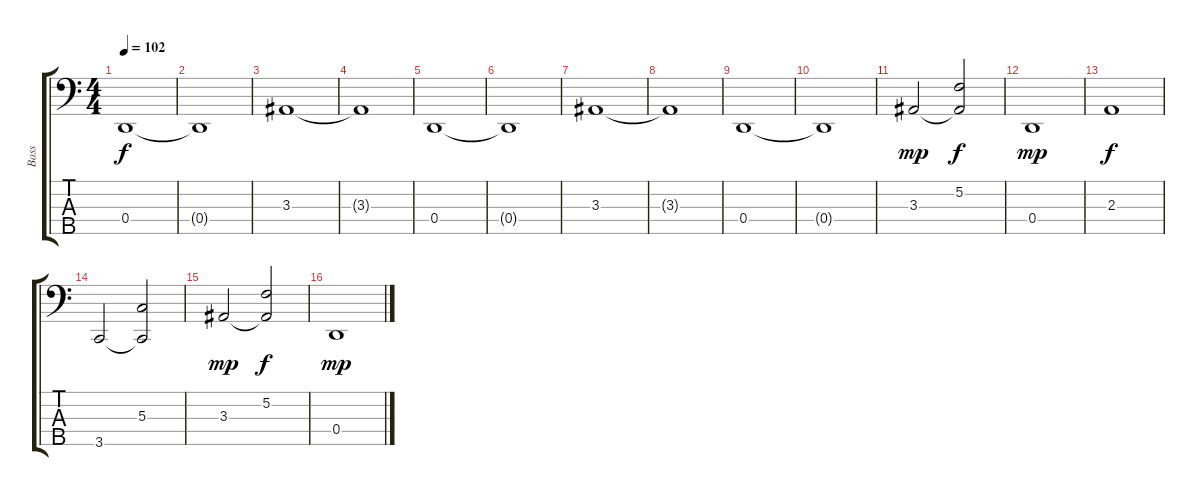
\track ("Bass" "Bass") {instrument electricbassfinger}
\staff {score tabs}
\tuning (F2 C2 G1 D1 A0) {hide}
\ts (4 4)
\tempo 102
\clef f4
\ks c
0.4.1{dy f} |
0.4{t}.1 |
3.3.1 |
3.3{t}.1 |
0.4.1 |
0.4{t}.1 |
3.3.1 |
3.3{t}.1 |
0.4.1 |
0.4{t}.1 |
3.3.2{dy mp} (5.2 3.3{t}).2{dy f} |
0.4.1{dy mp} |
2.3.1{dy f} |
3.5.2 (5.3 3.5{t}).2 |
3.3.2{dy mp} (5.2 3.3{t}).2{dy f} |
0.4.1{dy mp}
